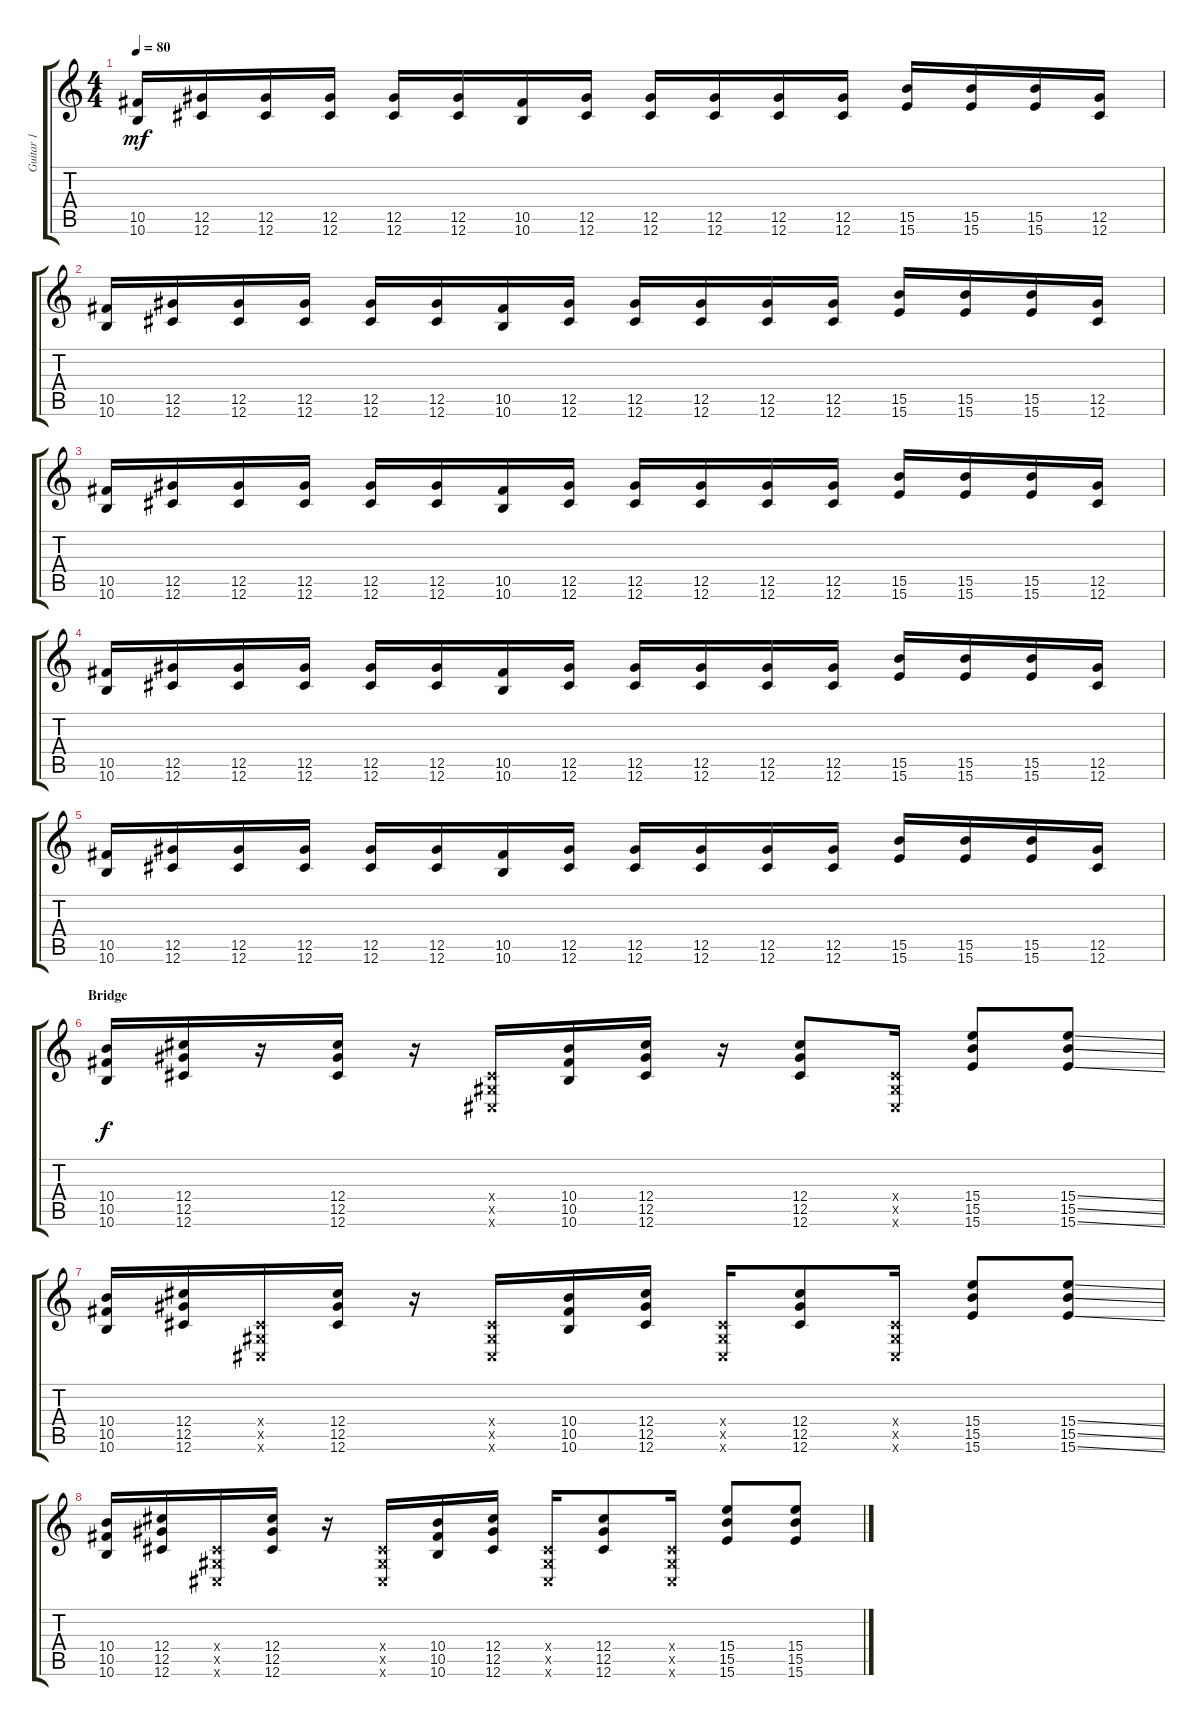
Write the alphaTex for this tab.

\track ("Guitar 1" "Guitar 1") {instrument distortionguitar}
\staff {score tabs}
\tuning (Eb4 Bb3 Gb3 Db3 Ab2 Db2) {hide}
\ts (4 4)
\tempo 80
\clef g2
\ks c
(10.5 10.6).16{dy mf} (12.5 12.6).16 (12.5 12.6).16 (12.5 12.6).16 (12.5 12.6).16 (12.5 12.6).16 (10.5 10.6).16 (12.5 12.6).16 (12.5 12.6).16 (12.5 12.6).16 (12.5 12.6).16 (12.5 12.6).16 (15.5 15.6).16 (15.5 15.6).16 (15.5 15.6).16 (12.5 12.6).16 |
(10.5 10.6).16 (12.5 12.6).16 (12.5 12.6).16 (12.5 12.6).16 (12.5 12.6).16 (12.5 12.6).16 (10.5 10.6).16 (12.5 12.6).16 (12.5 12.6).16 (12.5 12.6).16 (12.5 12.6).16 (12.5 12.6).16 (15.5 15.6).16 (15.5 15.6).16 (15.5 15.6).16 (12.5 12.6).16 |
(10.5 10.6).16 (12.5 12.6).16 (12.5 12.6).16 (12.5 12.6).16 (12.5 12.6).16 (12.5 12.6).16 (10.5 10.6).16 (12.5 12.6).16 (12.5 12.6).16 (12.5 12.6).16 (12.5 12.6).16 (12.5 12.6).16 (15.5 15.6).16 (15.5 15.6).16 (15.5 15.6).16 (12.5 12.6).16 |
(10.5 10.6).16 (12.5 12.6).16 (12.5 12.6).16 (12.5 12.6).16 (12.5 12.6).16 (12.5 12.6).16 (10.5 10.6).16 (12.5 12.6).16 (12.5 12.6).16 (12.5 12.6).16 (12.5 12.6).16 (12.5 12.6).16 (15.5 15.6).16 (15.5 15.6).16 (15.5 15.6).16 (12.5 12.6).16 |
(10.5 10.6).16 (12.5 12.6).16 (12.5 12.6).16 (12.5 12.6).16 (12.5 12.6).16 (12.5 12.6).16 (10.5 10.6).16 (12.5 12.6).16 (12.5 12.6).16 (12.5 12.6).16 (12.5 12.6).16 (12.5 12.6).16 (15.5 15.6).16 (15.5 15.6).16 (15.5 15.6).16 (12.5 12.6).16 |
\section ("" "Bridge")
(10.4 10.5 10.6).16{dy f} (12.4 12.5 12.6).16 r.16 (12.4 12.5 12.6).16 r.16 (0.4{x} 0.5{x} 0.6{x}).16 (10.4 10.5 10.6).16 (12.4 12.5 12.6).16 r.16 (12.4 12.5 12.6).8 (0.4{x} 0.5{x} 0.6{x}).16 (15.4 15.5 15.6).8 (15.4{ss} 15.5{ss} 15.6{ss}).8 |
(10.4 10.5 10.6).16 (12.4 12.5 12.6).16 (0.4{x} 0.5{x} 0.6{x}).16 (12.4 12.5 12.6).16 r.16 (0.4{x} 0.5{x} 0.6{x}).16 (10.4 10.5 10.6).16 (12.4 12.5 12.6).16 (0.4{x} 0.5{x} 0.6{x}).16 (12.4 12.5 12.6).8 (0.4{x} 0.5{x} 0.6{x}).16 (15.4 15.5 15.6).8 (15.4{ss} 15.5{ss} 15.6{ss}).8 |
(10.4 10.5 10.6).16 (12.4 12.5 12.6).16 (0.4{x} 0.5{x} 0.6{x}).16 (12.4 12.5 12.6).16 r.16 (0.4{x} 0.5{x} 0.6{x}).16 (10.4 10.5 10.6).16 (12.4 12.5 12.6).16 (0.4{x} 0.5{x} 0.6{x}).16 (12.4 12.5 12.6).8 (0.4{x} 0.5{x} 0.6{x}).16 (15.4 15.5 15.6).8 (15.4{ss} 15.5{ss} 15.6{ss}).8
